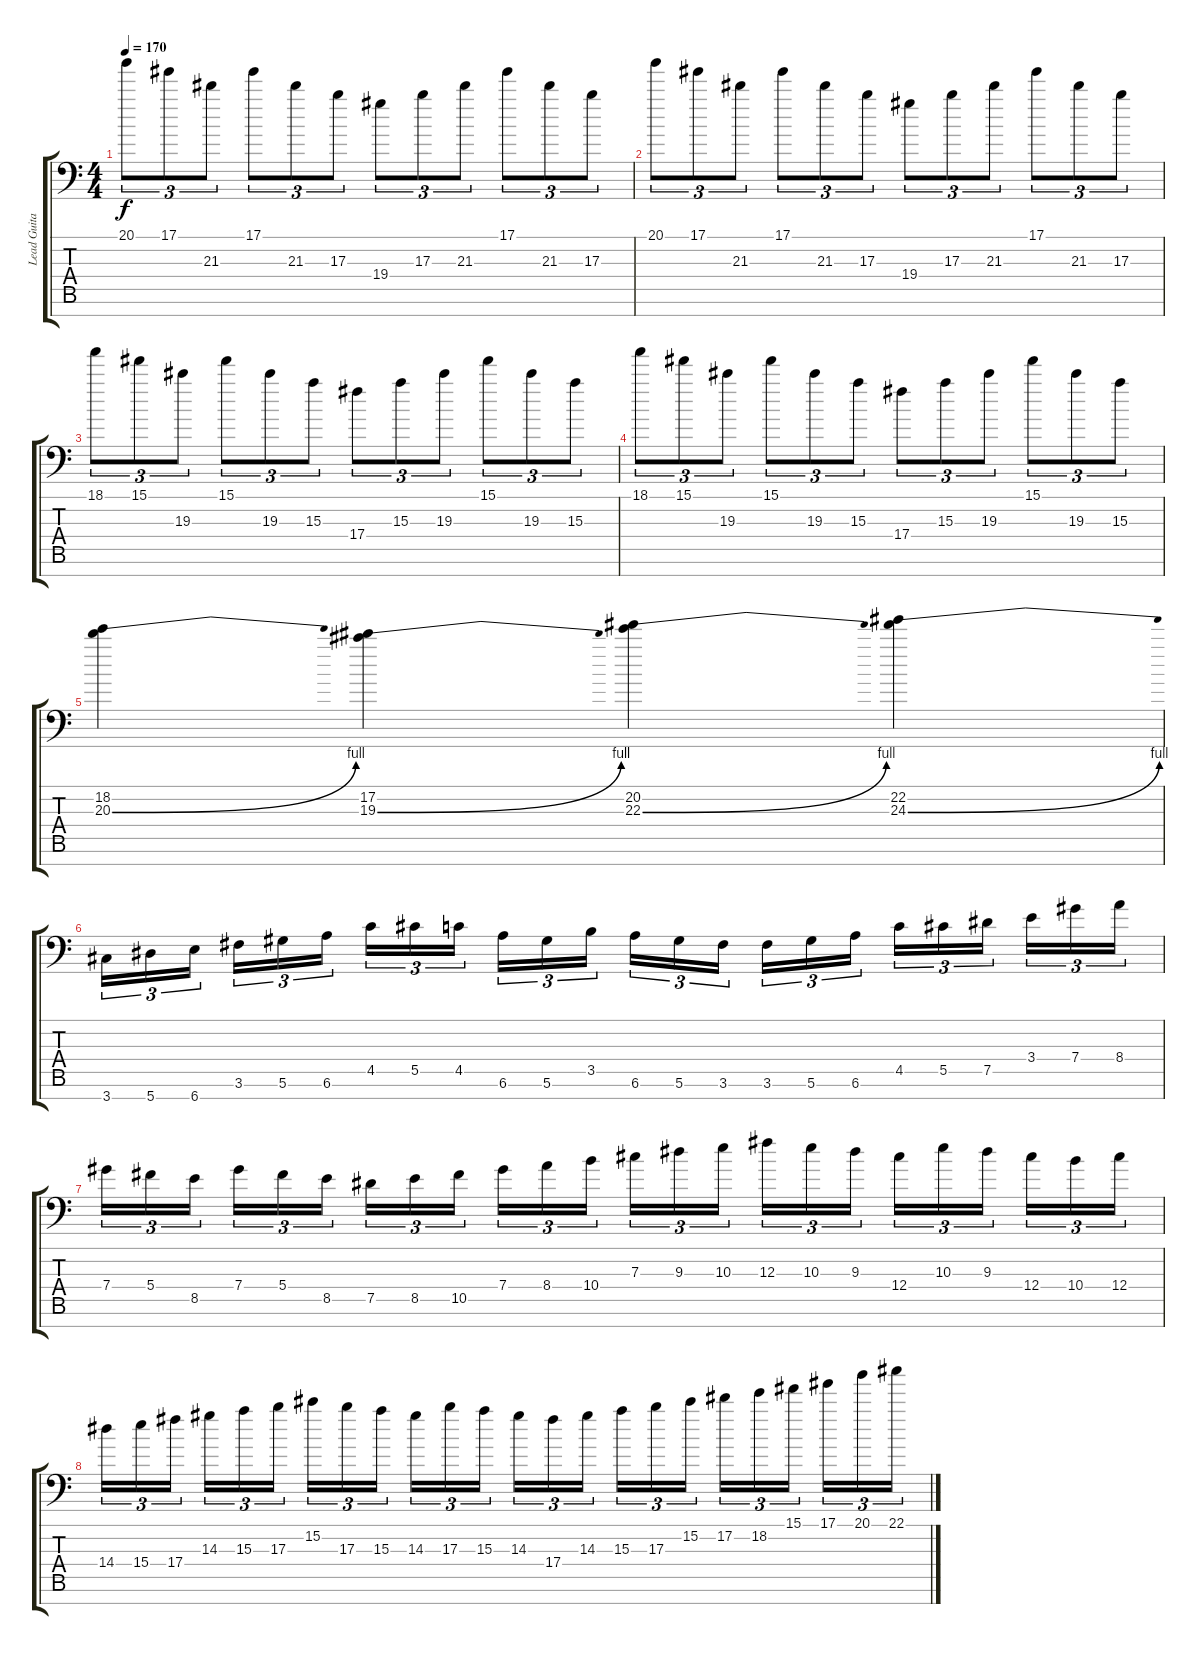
\track ("Lead Guitar" "Lead Guita") {instrument distortionguitar}
\staff {score tabs}
\tuning (Eb4 Bb3 Gb3 Db3 Ab2 Eb2 Bb1) {hide}
\ts (4 4)
\tempo 170
\clef f4
\ks c
20.1.8{tu (3 2) dy f} 17.1.8{tu (3 2)} 21.3.8{tu (3 2)} 17.1.8{tu (3 2)} 21.3.8{tu (3 2)} 17.3.8{tu (3 2)} 19.4.8{tu (3 2)} 17.3.8{tu (3 2)} 21.3.8{tu (3 2)} 17.1.8{tu (3 2)} 21.3.8{tu (3 2)} 17.3.8{tu (3 2)} |
20.1.8{tu (3 2)} 17.1.8{tu (3 2)} 21.3.8{tu (3 2)} 17.1.8{tu (3 2)} 21.3.8{tu (3 2)} 17.3.8{tu (3 2)} 19.4.8{tu (3 2)} 17.3.8{tu (3 2)} 21.3.8{tu (3 2)} 17.1.8{tu (3 2)} 21.3.8{tu (3 2)} 17.3.8{tu (3 2)} |
18.1.8{tu (3 2)} 15.1.8{tu (3 2)} 19.3.8{tu (3 2)} 15.1.8{tu (3 2)} 19.3.8{tu (3 2)} 15.3.8{tu (3 2)} 17.4.8{tu (3 2)} 15.3.8{tu (3 2)} 19.3.8{tu (3 2)} 15.1.8{tu (3 2)} 19.3.8{tu (3 2)} 15.3.8{tu (3 2)} |
18.1.8{tu (3 2)} 15.1.8{tu (3 2)} 19.3.8{tu (3 2)} 15.1.8{tu (3 2)} 19.3.8{tu (3 2)} 15.3.8{tu (3 2)} 17.4.8{tu (3 2)} 15.3.8{tu (3 2)} 19.3.8{tu (3 2)} 15.1.8{tu (3 2)} 19.3.8{tu (3 2)} 15.3.8{tu (3 2)} |
(18.2 20.3{be (bend 0 0 60 4)}).4 (17.2 19.3{be (bend 0 0 60 4)}).4 (20.2 22.3{be (bend 0 0 60 4)}).4 (22.2 24.3{be (bend 0 0 60 4)}).4 |
3.7.16{tu (3 2)} 5.7.16{tu (3 2)} 6.7.16{tu (3 2) beam splitsecondary} 3.6.16{tu (3 2)} 5.6.16{tu (3 2)} 6.6.16{tu (3 2)} 4.5.16{tu (3 2)} 5.5.16{tu (3 2)} 4.5.16{tu (3 2) beam splitsecondary} 6.6.16{tu (3 2)} 5.6.16{tu (3 2)} 3.5.16{tu (3 2)} 6.6.16{tu (3 2)} 5.6.16{tu (3 2)} 3.6.16{tu (3 2) beam splitsecondary} 3.6.16{tu (3 2)} 5.6.16{tu (3 2)} 6.6.16{tu (3 2)} 4.5.16{tu (3 2)} 5.5.16{tu (3 2)} 7.5.16{tu (3 2) beam splitsecondary} 3.4.16{tu (3 2)} 7.4.16{tu (3 2)} 8.4.16{tu (3 2)} |
7.4.16{tu (3 2)} 5.4.16{tu (3 2)} 8.5.16{tu (3 2) beam splitsecondary} 7.4.16{tu (3 2)} 5.4.16{tu (3 2)} 8.5.16{tu (3 2)} 7.5.16{tu (3 2)} 8.5.16{tu (3 2)} 10.5.16{tu (3 2) beam splitsecondary} 7.4.16{tu (3 2)} 8.4.16{tu (3 2)} 10.4.16{tu (3 2)} 7.3.16{tu (3 2)} 9.3.16{tu (3 2)} 10.3.16{tu (3 2) beam splitsecondary} 12.3.16{tu (3 2)} 10.3.16{tu (3 2)} 9.3.16{tu (3 2)} 12.4.16{tu (3 2)} 10.3.16{tu (3 2)} 9.3.16{tu (3 2) beam splitsecondary} 12.4.16{tu (3 2)} 10.4.16{tu (3 2)} 12.4.16{tu (3 2)} |
14.4.16{tu (3 2)} 15.4.16{tu (3 2)} 17.4.16{tu (3 2) beam splitsecondary} 14.3.16{tu (3 2)} 15.3.16{tu (3 2)} 17.3.16{tu (3 2)} 15.2.16{tu (3 2)} 17.3.16{tu (3 2)} 15.3.16{tu (3 2) beam splitsecondary} 14.3.16{tu (3 2)} 17.3.16{tu (3 2)} 15.3.16{tu (3 2)} 14.3.16{tu (3 2)} 17.4.16{tu (3 2)} 14.3.16{tu (3 2) beam splitsecondary} 15.3.16{tu (3 2)} 17.3.16{tu (3 2)} 15.2.16{tu (3 2)} 17.2.16{tu (3 2)} 18.2.16{tu (3 2)} 15.1.16{tu (3 2) beam splitsecondary} 17.1.16{tu (3 2)} 20.1.16{tu (3 2)} 22.1.16{tu (3 2)}
